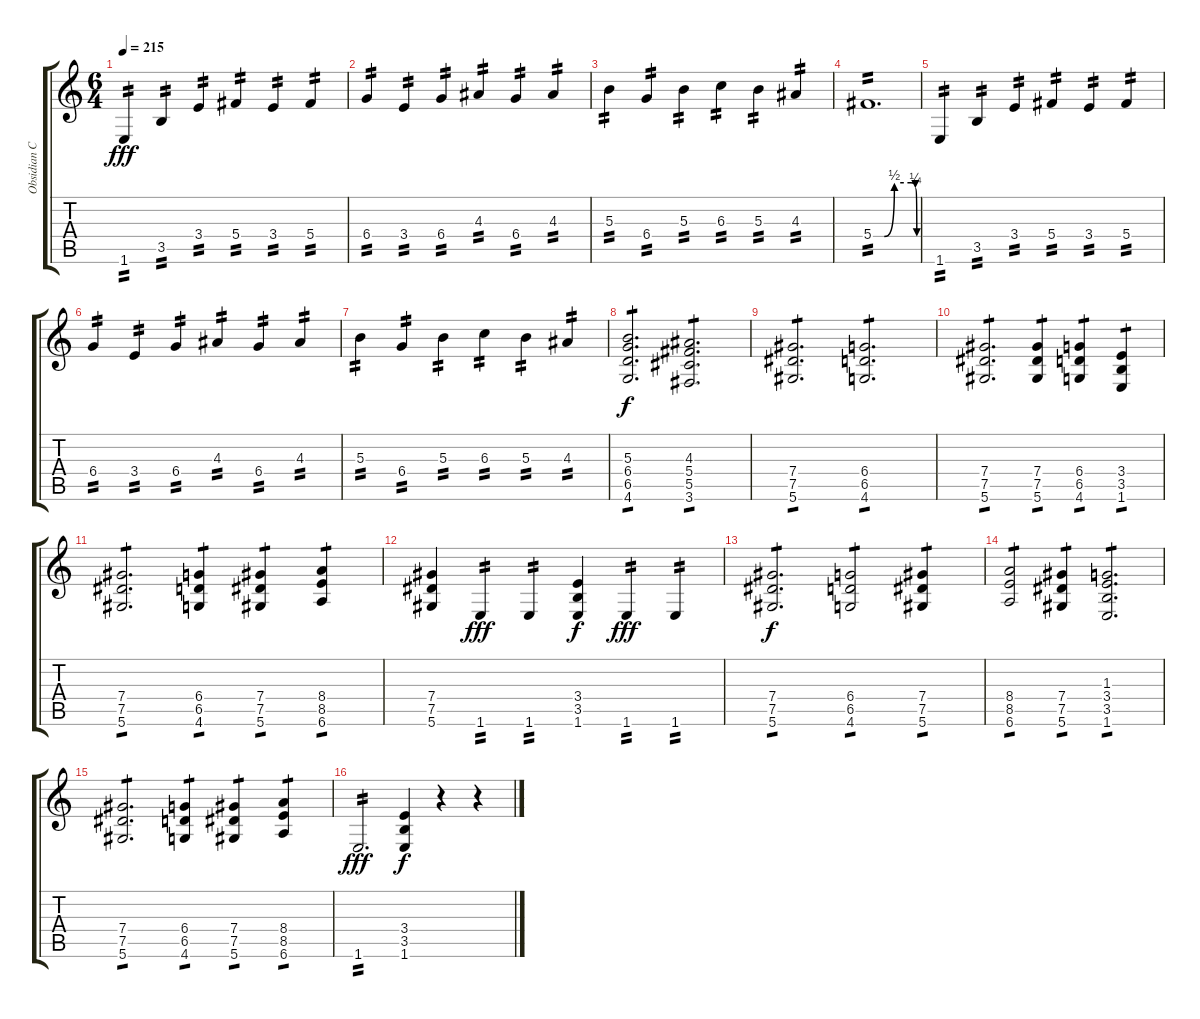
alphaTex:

\track ("Obsidian C" "Obsidian C") {instrument distortionguitar}
\staff {score tabs}
\tuning (Eb4 Bb3 Gb3 Db3 Ab2 Eb2) {hide}
\ts (6 4)
\tempo 215
\clef g2
\ks c
1.6.4{tp 2 dy fff} 3.5.4{tp 2} 3.4.4{tp 2} 5.4.4{tp 2} 3.4.4{tp 2} 5.4.4{tp 2} |
6.4.4{tp 2} 3.4.4{tp 2} 6.4.4{tp 2} 4.3.4{tp 2} 6.4.4{tp 2} 4.3.4{tp 2} |
5.3.4{tp 2} 6.4.4{tp 2} 5.3.4{tp 2} 6.3.4{tp 2} 5.3.4{tp 2} 4.3.4{tp 2} |
5.4{be (custom 0 0 15 0 29 2 52 2 58 1 60 0)}.1{d tp 2} |
1.6.4{tp 2} 3.5.4{tp 2} 3.4.4{tp 2} 5.4.4{tp 2} 3.4.4{tp 2} 5.4.4{tp 2} |
6.4.4{tp 2} 3.4.4{tp 2} 6.4.4{tp 2} 4.3.4{tp 2} 6.4.4{tp 2} 4.3.4{tp 2} |
5.3.4{tp 2} 6.4.4{tp 2} 5.3.4{tp 2} 6.3.4{tp 2} 5.3.4{tp 2} 4.3.4{tp 2} |
(5.3 6.4 6.5 4.6).2{d tp 1 dy f} (4.3 5.4 5.5 3.6).2{d tp 1} |
(7.4 7.5 5.6).2{d tp 1} (6.4 6.5 4.6).2{d tp 1} |
(7.4 7.5 5.6).2{d tp 1} (7.4 7.5 5.6).4{tp 1} (6.4 6.5 4.6).4{tp 1} (3.4 3.5 1.6).4{tp 1} |
(7.4 7.5 5.6).2{d tp 1} (6.4 6.5 4.6).4{tp 1} (7.4 7.5 5.6).4{tp 1} (8.4 8.5 6.6).4{tp 1} |
(7.4 7.5 5.6).4 1.6.4{tp 2 dy fff} 1.6.4{tp 2} (3.4 3.5 1.6).4{dy f} 1.6.4{tp 2 dy fff} 1.6.4{tp 2} |
(7.4 7.5 5.6).2{d tp 1 dy f} (6.4 6.5 4.6).2{tp 1} (7.4 7.5 5.6).4{tp 1} |
(8.4 8.5 6.6).2{tp 1} (7.4 7.5 5.6).4{tp 1} (1.3 3.4 3.5 1.6).2{d tp 1} |
(7.4 7.5 5.6).2{d tp 1} (6.4 6.5 4.6).4{tp 1} (7.4 7.5 5.6).4{tp 1} (8.4 8.5 6.6).4{tp 1} |
1.6.2{d tp 2 dy fff} (3.4 3.5 1.6).4{dy f} r.4 r.4
